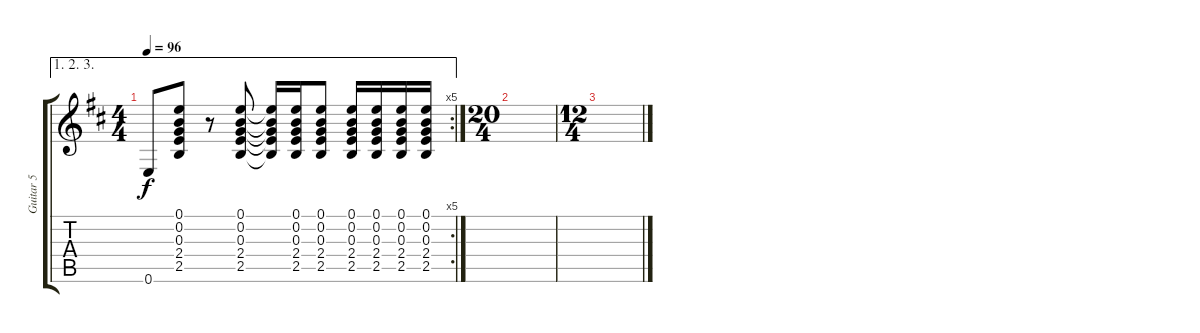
\track ("Guitar 5" "Guitar 5") {instrument acousticguitarnylon}
\staff {score tabs}
\tuning (E4 B3 G3 D3 A2 E2) {hide}
\ae (1 2 3)
\rc 5
\ts (4 4)
\tempo 96
\clef g2
\ks d
0.6.8{dy f} (0.1 0.2 0.3 2.4 2.5).8 r.8 (0.1 0.2 0.3 2.4 2.5).8 (0.1{t} 0.2{t} 0.3{t} 2.4{t} 2.5{t}).16 (0.1 0.2 0.3 2.4 2.5).16 (0.1 0.2 0.3 2.4 2.5).8 (0.1 0.2 0.3 2.4 2.5).16 (0.1 0.2 0.3 2.4 2.5).16 (0.1 0.2 0.3 2.4 2.5).16 (0.1 0.2 0.3 2.4 2.5).16 |
\ts (20 4)
|
\ts (12 4)
